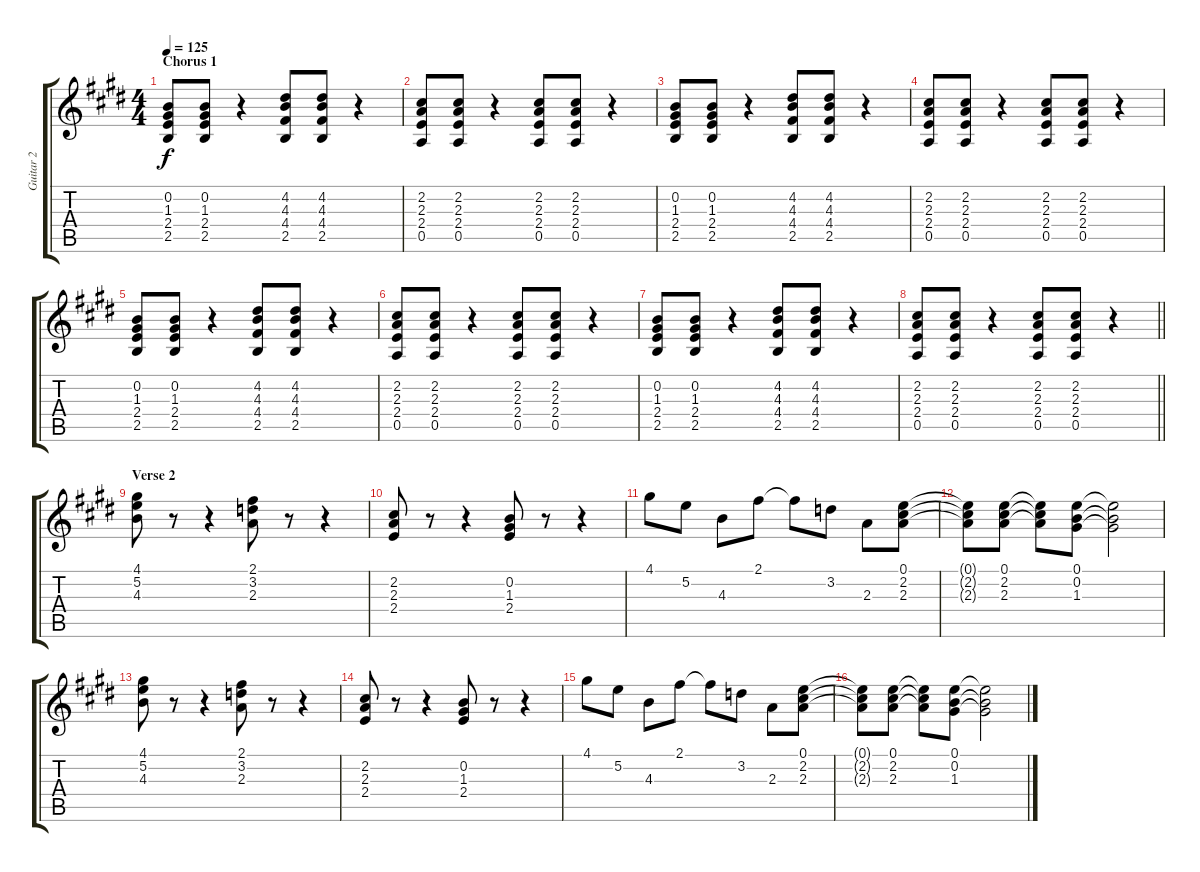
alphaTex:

\track ("Guitar 2" "Guitar 2") {instrument acousticguitarsteel}
\staff {score tabs}
\tuning (E4 B3 G3 D3 A2 E2) {hide}
\ts (4 4)
\section ("" "Chorus 1")
\tempo 125
\clef g2
\ks e
(0.2 1.3 2.4 2.5).8{dy f} (0.2 1.3 2.4 2.5).8 r.4 (4.2 4.3 4.4 2.5).8 (4.2 4.3 4.4 2.5).8 r.4 |
(2.2 2.3 2.4 0.5).8 (2.2 2.3 2.4 0.5).8 r.4 (2.2 2.3 2.4 0.5).8 (2.2 2.3 2.4 0.5).8 r.4 |
(0.2 1.3 2.4 2.5).8 (0.2 1.3 2.4 2.5).8 r.4 (4.2 4.3 4.4 2.5).8 (4.2 4.3 4.4 2.5).8 r.4 |
(2.2 2.3 2.4 0.5).8 (2.2 2.3 2.4 0.5).8 r.4 (2.2 2.3 2.4 0.5).8 (2.2 2.3 2.4 0.5).8 r.4 |
(0.2 1.3 2.4 2.5).8 (0.2 1.3 2.4 2.5).8 r.4 (4.2 4.3 4.4 2.5).8 (4.2 4.3 4.4 2.5).8 r.4 |
(2.2 2.3 2.4 0.5).8 (2.2 2.3 2.4 0.5).8 r.4 (2.2 2.3 2.4 0.5).8 (2.2 2.3 2.4 0.5).8 r.4 |
(0.2 1.3 2.4 2.5).8 (0.2 1.3 2.4 2.5).8 r.4 (4.2 4.3 4.4 2.5).8 (4.2 4.3 4.4 2.5).8 r.4 |
\barLineRight lightlight
(2.2 2.3 2.4 0.5).8 (2.2 2.3 2.4 0.5).8 r.4 (2.2 2.3 2.4 0.5).8 (2.2 2.3 2.4 0.5).8 r.4 |
\section ("" "Verse 2")
(4.1 5.2 4.3).8 r.8 r.4 (2.1 3.2 2.3).8 r.8 r.4 |
(2.2 2.3 2.4).8 r.8 r.4 (0.2 1.3 2.4).8 r.8 r.4 |
4.1.8 5.2.8 4.3.8 2.1.8 2.1{t}.8 3.2.8 2.3.8 (0.1 2.2 2.3).8 |
(0.1{t} 2.2{t} 2.3{t}).8 (0.1 2.2 2.3).8 (0.1{t} 2.2{t} 2.3{t}).8 (0.1 0.2 1.3).8 (0.1{t} 0.2{t} 1.3{t}).2 |
(4.1 5.2 4.3).8 r.8 r.4 (2.1 3.2 2.3).8 r.8 r.4 |
(2.2 2.3 2.4).8 r.8 r.4 (0.2 1.3 2.4).8 r.8 r.4 |
4.1.8 5.2.8 4.3.8 2.1.8 2.1{t}.8 3.2.8 2.3.8 (0.1 2.2 2.3).8 |
(0.1{t} 2.2{t} 2.3{t}).8 (0.1 2.2 2.3).8 (0.1{t} 2.2{t} 2.3{t}).8 (0.1 0.2 1.3).8 (0.1{t} 0.2{t} 1.3{t}).2
